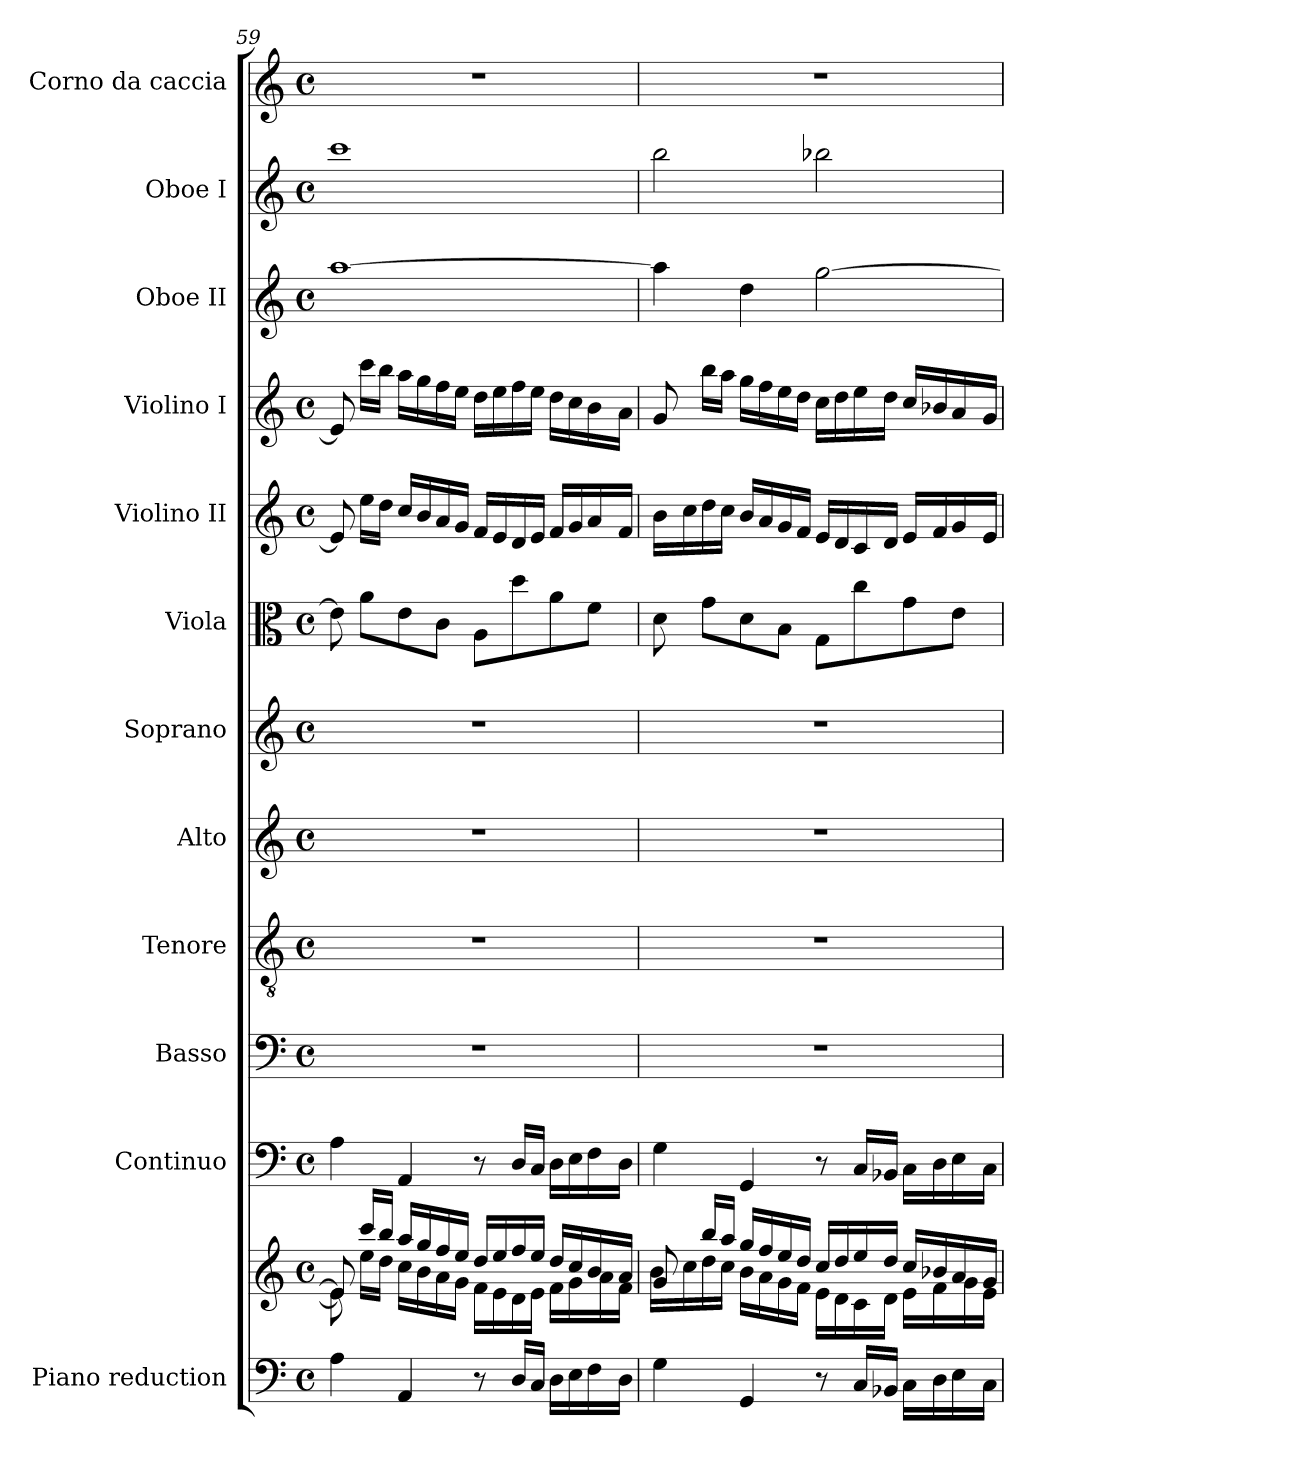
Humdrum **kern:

**kern	**kern	**kern	**kern	**kern	**kern	**kern	**kern	**kern	**kern	**kern	**kern	**kern
*part12	*part12	*part11	*part10	*part9	*part8	*part7	*part6	*part5	*part4	*part3	*part2	*part1
*staff13	*staff12	*staff11	*staff10	*staff9	*staff8	*staff7	*staff6	*staff5	*staff4	*staff3	*staff2	*staff1
*I"Piano reduction	*	*I"Continuo	*I"Basso	*I"Tenore	*I"Alto	*I"Soprano	*I"Viola	*I"Violino II	*I"Violino I	*I"Oboe II	*I"Oboe I	*I"Corno da caccia
*I'Pno	*	*	*	*	*	*	*I'Vla	*I'Vln	*I'Vln	*I'Ob	*I'Ob	*
*clefF4	*clefG2	*clefF4	*clefF4	*clefGv2	*clefG2	*clefG2	*clefC3	*clefG2	*clefG2	*clefG2	*clefG2	*clefG2
*	*	*	*	*	*	*	*	*	*	*	*	*ITrd7c12
*k[]	*k[]	*k[]	*k[]	*k[]	*k[]	*k[]	*k[]	*k[]	*k[]	*k[]	*k[]	*k[]
*M4/4	*M4/4	*M4/4	*M4/4	*M4/4	*M4/4	*M4/4	*M4/4	*M4/4	*M4/4	*M4/4	*M4/4	*M4/4
*met(c)	*met(c)	*met(c)	*met(c)	*met(c)	*met(c)	*met(c)	*met(c)	*met(c)	*met(c)	*met(c)	*met(c)	*met(c)
=59	=59	=59	=59	=59	=59	=59	=59	=59	=59	=59	=59	=59
*	*^	*	*	*	*	*	*	*	*	*	*	*
4A\	8e/]	8e\]	4A\	1r	1r	1r	1r	8e\]	8e/]	8e/]	[1aa	1ccc	1r
.	16ccc/LL	16ee\LL	.	.	.	.	.	8a\L	16ee\LL	16ccc\LL	.	.	.
.	16bb/JJ	16dd\JJ	.	.	.	.	.	.	16dd\JJ	16bb\JJ	.	.	.
4AA/	16aa/LL	16cc\LL	4AA/	.	.	.	.	8e\	16cc/LL	16aa\LL	.	.	.
.	16gg/	16b\	.	.	.	.	.	.	16b/	16gg\	.	.	.
.	16ff/	16a\	.	.	.	.	.	8c\J	16a/	16ff\	.	.	.
.	16ee/JJ	16g\JJ	.	.	.	.	.	.	16g/JJ	16ee\JJ	.	.	.
8r	16dd/LL	16f\LL	8r	.	.	.	.	8A\L	16f/LL	16dd\LL	.	.	.
.	16ee/	16e\	.	.	.	.	.	.	16e/	16ee\	.	.	.
16D/LL	16ff/	16d\	16D/LL	.	.	.	.	8dd\	16d/	16ff\	.	.	.
16C/JJ	16ee/JJ	16e\JJ	16C/JJ	.	.	.	.	.	16e/JJ	16ee\JJ	.	.	.
16D\LL	16dd/LL	16f\LL	16D\LL	.	.	.	.	8a\	16f/LL	16dd\LL	.	.	.
16E\	16cc/	16g\	16E\	.	.	.	.	.	16g/	16cc\	.	.	.
16F\	16b/	16a\	16F\	.	.	.	.	8f\J	16a/	16b\	.	.	.
16D\JJ	16a/JJ	16f\JJ	16D\JJ	.	.	.	.	.	16f/JJ	16a\JJ	.	.	.
=60	=60	=60	=60	=60	=60	=60	=60	=60	=60	=60	=60	=60	=60
4G\	8g/	16b\LL	4G\	1r	1r	1r	1r	8d\	16b\LL	8g/	4aa\]	2bb\	1r
.	.	16cc\	.	.	.	.	.	.	16cc\	.	.	.	.
.	16bb/LL	16dd\	.	.	.	.	.	8g\L	16dd\	16bb\LL	.	.	.
.	16aa/JJ	16cc\JJ	.	.	.	.	.	.	16cc\JJ	16aa\JJ	.	.	.
4GG/	16gg/LL	16b\LL	4GG/	.	.	.	.	8d\	16b/LL	16gg\LL	4dd\	.	.
.	16ff/	16a\	.	.	.	.	.	.	16a/	16ff\	.	.	.
.	16ee/	16g\	.	.	.	.	.	8B\J	16g/	16ee\	.	.	.
.	16dd/JJ	16f\JJ	.	.	.	.	.	.	16f/JJ	16dd\JJ	.	.	.
8r	16cc/LL	16e\LL	8r	.	.	.	.	8G\L	16e/LL	16cc\LL	[2gg\	2bb-X\	.
.	16dd/	16d\	.	.	.	.	.	.	16d/	16dd\	.	.	.
16C/LL	16ee/	16c\	16C/LL	.	.	.	.	8cc\	16c/	16ee\	.	.	.
16BB-X/JJ	16dd/JJ	16d\JJ	16BB-X/JJ	.	.	.	.	.	16d/JJ	16dd\JJ	.	.	.
16C\LL	16cc/LL	16e\LL	16C\LL	.	.	.	.	8g\	16e/LL	16cc/LL	.	.	.
16D\	16b-X/	16f\	16D\	.	.	.	.	.	16f/	16b-X/	.	.	.
16E\	16a/	16g\	16E\	.	.	.	.	8e\J	16g/	16a/	.	.	.
16C\JJ	16g/JJ	16e\JJ	16C\JJ	.	.	.	.	.	16e/JJ	16g/JJ	.	.	.
*	*v	*v	*	*	*	*	*	*	*	*	*	*	*
=	=	=	=	=	=	=	=	=	=	=	=	=
*-	*-	*-	*-	*-	*-	*-	*-	*-	*-	*-	*-	*-
